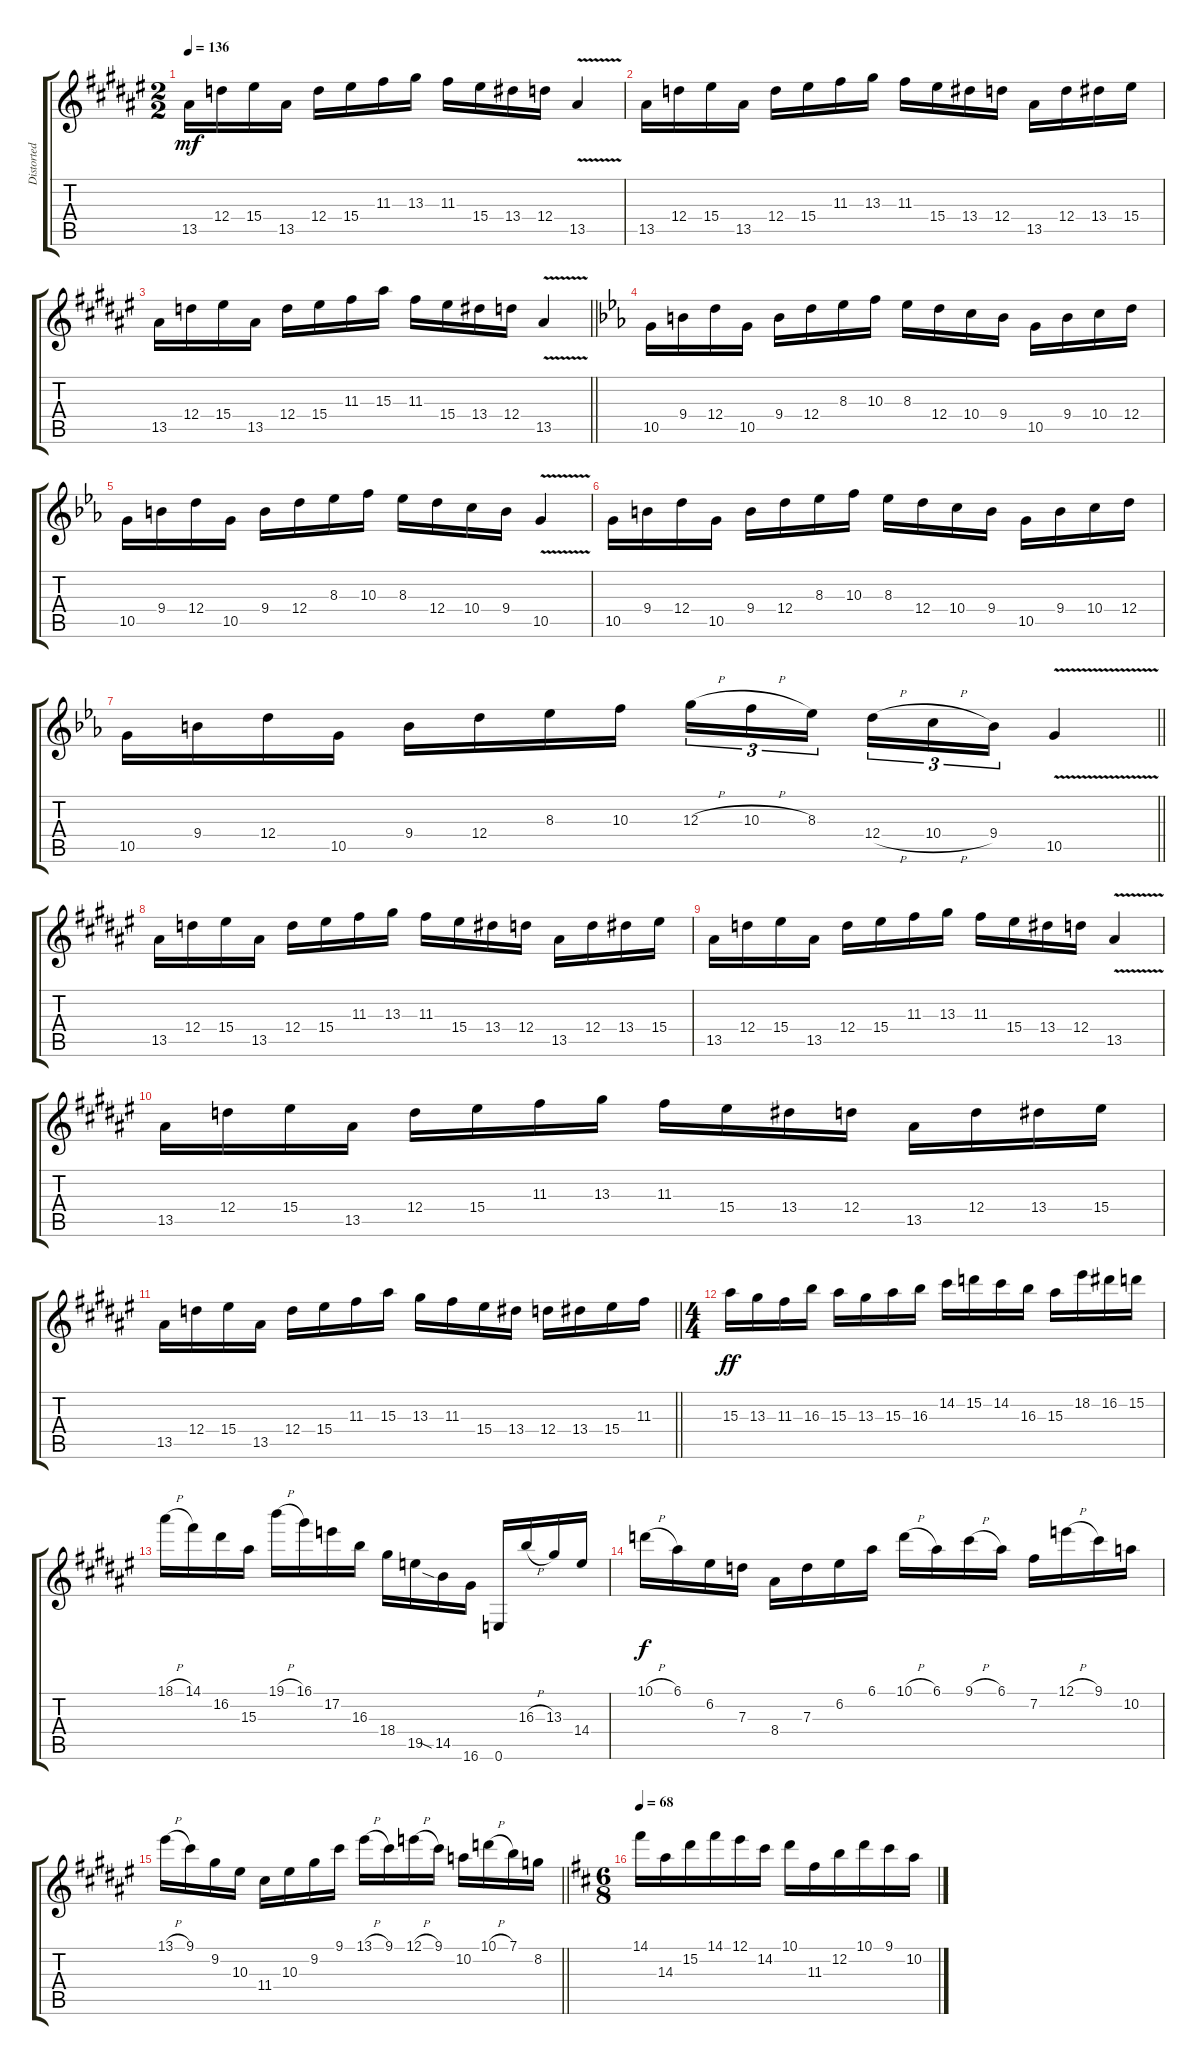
\track ("Distorted [Left]" "Distorted ") {instrument overdrivenguitar}
\staff {score tabs}
\tuning (E4 B3 G3 D3 A2 E2) {hide}
\ts (2 2)
\tempo 136
\clef g2
\ks f#
13.5.16{dy mf} 12.4.16 15.4.16 13.5.16 12.4.16 15.4.16 11.3.16 13.3.16 11.3.16 15.4.16 13.4.16 12.4.16 13.5{v}.4 |
13.5.16 12.4.16 15.4.16 13.5.16 12.4.16 15.4.16 11.3.16 13.3.16 11.3.16 15.4.16 13.4.16 12.4.16 13.5.16 12.4.16 13.4.16 15.4.16 |
\barLineRight lightlight
13.5.16 12.4.16 15.4.16 13.5.16 12.4.16 15.4.16 11.3.16 15.3.16 11.3.16 15.4.16 13.4.16 12.4.16 13.5{v}.4 |
\ks eb
10.5.16 9.4.16 12.4.16 10.5.16 9.4.16 12.4.16 8.3.16 10.3.16 8.3.16 12.4.16 10.4.16 9.4.16 10.5.16 9.4.16 10.4.16 12.4.16 |
10.5.16 9.4.16 12.4.16 10.5.16 9.4.16 12.4.16 8.3.16 10.3.16 8.3.16 12.4.16 10.4.16 9.4.16 10.5{v}.4 |
10.5.16 9.4.16 12.4.16 10.5.16 9.4.16 12.4.16 8.3.16 10.3.16 8.3.16 12.4.16 10.4.16 9.4.16 10.5.16 9.4.16 10.4.16 12.4.16 |
\barLineRight lightlight
10.5.16 9.4.16 12.4.16 10.5.16 9.4.16 12.4.16 8.3.16 10.3.16 12.3{h}.16{tu (3 2)} 10.3{h}.16{tu (3 2)} 8.3.16{tu (3 2)} 12.4{h}.16{tu (3 2)} 10.4{h}.16{tu (3 2)} 9.4.16{tu (3 2)} 10.5{v}.4 |
\ks f#
13.5.16 12.4.16 15.4.16 13.5.16 12.4.16 15.4.16 11.3.16 13.3.16 11.3.16 15.4.16 13.4.16 12.4.16 13.5.16 12.4.16 13.4.16 15.4.16 |
13.5.16 12.4.16 15.4.16 13.5.16 12.4.16 15.4.16 11.3.16 13.3.16 11.3.16 15.4.16 13.4.16 12.4.16 13.5{v}.4 |
13.5.16 12.4.16 15.4.16 13.5.16 12.4.16 15.4.16 11.3.16 13.3.16 11.3.16 15.4.16 13.4.16 12.4.16 13.5.16 12.4.16 13.4.16 15.4.16 |
\barLineRight lightlight
13.5.16 12.4.16 15.4.16 13.5.16 12.4.16 15.4.16 11.3.16 15.3.16 13.3.16 11.3.16 15.4.16 13.4.16 12.4.16 13.4.16 15.4.16 11.3.16 |
\ts (4 4)
15.3.16{dy ff} 13.3.16 11.3.16 16.3.16 15.3.16 13.3.16 15.3.16 16.3.16 14.2.16 15.2.16 14.2.16 16.3.16 15.3.16 18.2.16 16.2.16 15.2.16 |
18.1{h}.16 14.1.16 16.2.16 15.3.16 19.1{h}.16 16.1.16 17.2.16 16.3.16 18.4.16 19.5.16 14.5{sia}.16 16.6.16 0.6.16 16.3{h}.16 13.3.16 14.4.16 |
10.1{h}.16{dy f} 6.1.16 6.2.16 7.3.16 8.4.16 7.3.16 6.2.16 6.1.16 10.1{h}.16 6.1.16 9.1{h}.16 6.1.16 7.2.16 12.1{h}.16 9.1.16 10.2.16 |
\barLineRight lightlight
13.1{h}.16 9.1.16 9.2.16 10.3.16 11.4.16 10.3.16 9.2.16 9.1.16 13.1{h}.16 9.1.16 12.1{h}.16 9.1.16 10.2.16 10.1{h}.16 7.1.16 8.2.16 |
\ts (6 8)
\section ("" " ")
\tempo 68
\ks d
14.1.16 14.3.16 15.2.16 14.1.16 12.1.16 14.2.16 10.1.16 11.3.16 12.2.16 10.1.16 9.1.16 10.2.16
